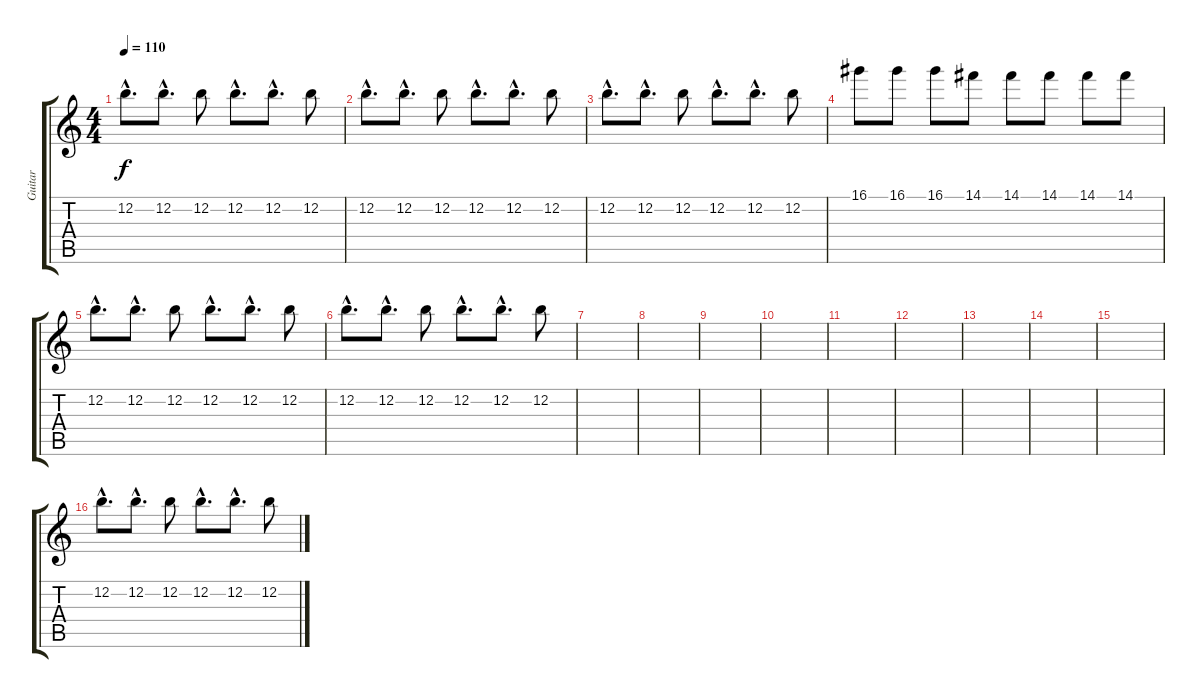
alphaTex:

\track ("Guitar" "Guitar") {instrument electricguitarclean}
\staff {score tabs}
\tuning (E4 B3 G3 D3 A2 E2) {hide}
\ts (4 4)
\tempo 110
\clef g2
\ks c
12.2{hac}.8{d dy f} 12.2{hac}.8{d} 12.2.8 12.2{hac}.8{d} 12.2{hac}.8{d} 12.2.8 |
12.2{hac}.8{d} 12.2{hac}.8{d} 12.2.8 12.2{hac}.8{d} 12.2{hac}.8{d} 12.2.8 |
12.2{hac}.8{d} 12.2{hac}.8{d} 12.2.8 12.2{hac}.8{d} 12.2{hac}.8{d} 12.2.8 |
16.1.8 16.1.8 16.1.8 14.1.8 14.1.8 14.1.8 14.1.8 14.1.8 |
12.2{hac}.8{d} 12.2{hac}.8{d} 12.2.8 12.2{hac}.8{d} 12.2{hac}.8{d} 12.2.8 |
12.2{hac}.8{d} 12.2{hac}.8{d} 12.2.8 12.2{hac}.8{d} 12.2{hac}.8{d} 12.2.8 |
|
|
|
|
|
|
|
|
|
12.2{hac}.8{d volume 7 instrument overdrivenguitar} 12.2{hac}.8{d} 12.2.8 12.2{hac}.8{d} 12.2{hac}.8{d} 12.2.8
